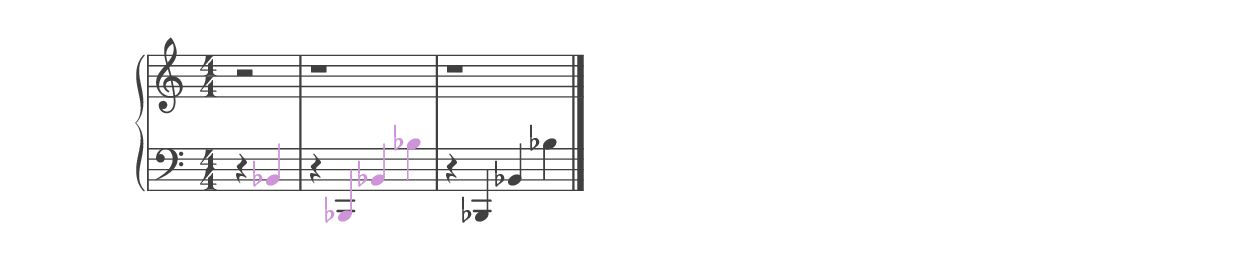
%% ----------------------------------------------------------------------------
%% Generated on: 2018 December 27
%% Note Name: B2b
%% Octave: 2
%% Clef: bass
%% Filename: 038-26-2-bass-B2b
%% ----------------------------------------------------------------------------

\version "2.19.82"

\include "../piano_note_colors.ly"

\header {
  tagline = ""
}

upper = {
  \clef treble
  \numericTimeSignature
  \override NoteHead.color = #colorized-note
  \override Stem.color = #colorized-note
  \override Accidental.color = #colorized-note
  % treble note in color
  r2
  % treble octave in color
  r1
  \override NoteHead.color = #default-black
  \override Stem.color = #default-black
  \override Accidental.color = #default-black
  % treble octave repeat in black
  r1
  \bar "|."
}

lower = {
  \clef bass
  \numericTimeSignature
  \override NoteHead.color = #colorized-note
  \override Stem.color = #colorized-note
  \override Accidental.color = #colorized-note
  % bass note in color
  r4 bes,4
  % bass octave in color
  r4 bes,,4 bes,4 bes4
  \override NoteHead.color = #default-black
  \override Stem.color = #default-black
  \override Accidental.color = #default-black
  % bass octave repeat in black
  r4 bes,,4 bes,4 bes4
}

\score {
  \new PianoStaff <<
    \context Score
    \applyContext #(override-color-for-all-grobs default-black)
    \time 4/4
    \partial 2
    \new Staff = upper { \upper }
    \new Staff = lower { \lower }
  >>
  \layout { }
  \midi { }
}